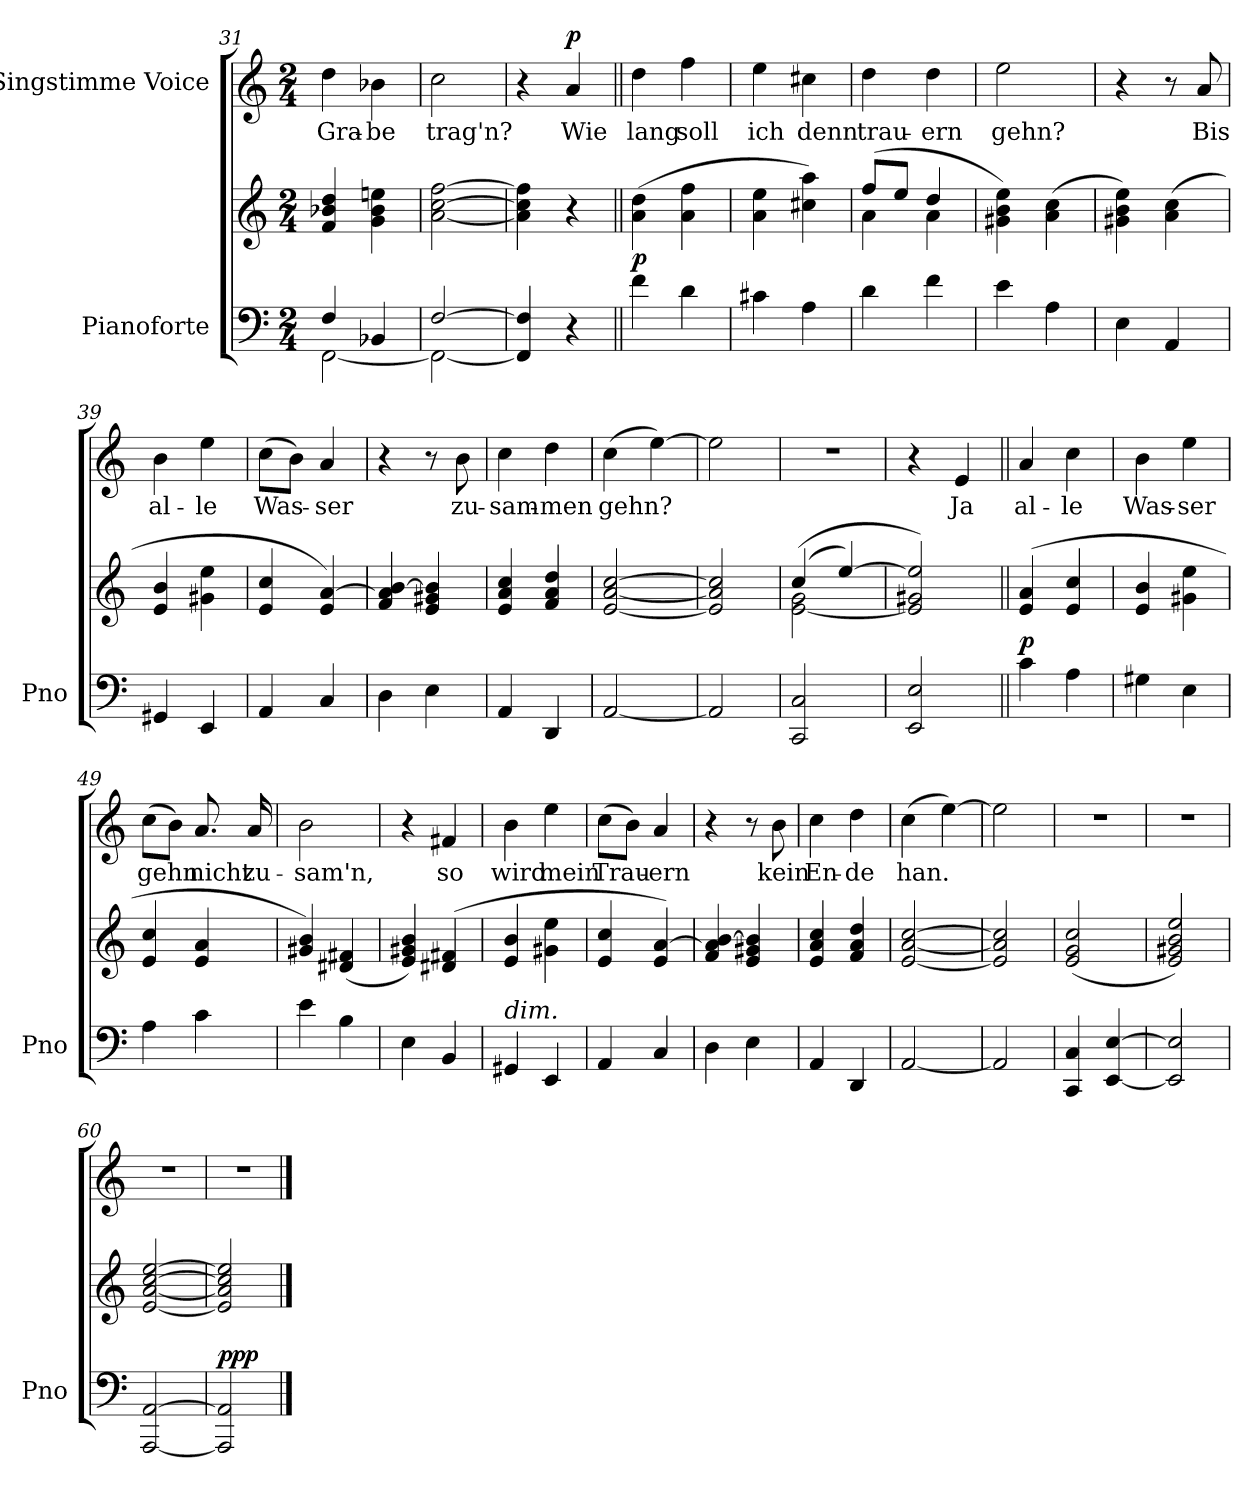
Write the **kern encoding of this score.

**kern	**kern	**dynam	**kern	**text	**dynam
*part2	*part2	*part2	*part1	*part1	*part1
*staff3	*staff2	*staff2/3	*staff1	*staff1	*staff1
*I"Pianoforte	*	*	*I"Singstimme Voice	*	*
*I'Pno	*	*	*	*	*
*clefF4	*clefG2	*	*clefG2	*	*
*k[]	*k[]	*	*k[]	*	*
*M2/4	*M2/4	*	*M2/4	*	*
=31	=31	=31	=31	=31	=31
*^	*	*	*	*	*
!	!	!	!	!	!LO:LY:b	!
4F/	[2FF\	4f/ 4b-X/ 4dd/	.	4dd\	Gra-	.
!	!	!	!	!	!LO:LY:b	!
4BB-X/	.	4g\ 4b-\ 4een\	.	4b-X\	-be	.
=32	=32	=32	=32	=32	=32	=32
!	!	!	!	!	!LO:LY:b	!
[2F/	2FF\_	[2a\ [2cc\ [2ff\	.	2cc\	trag'n?	.
*v	*v	*	*	*	*	*
=33	=33	=33	=33	=33	=33
4FF/] 4F/]	4a\] 4cc\] 4ff\]	.	4r	.	.
!	!	!	!	!LO:LY:b	!LO:DY:a
4r	4r	.	4a/	Wie	p
=34||	=34||	=34||	=34||	=34||	=34||
!	!	!LO:DY:a=2	!	!LO:LY:b	!
4f\	(>4a\ 4dd\	p	4dd\	lang	.
!	!	!	!	!LO:LY:b	!
4d\	4a\ 4ff\	.	4ff\	soll	.
=35	=35	=35	=35	=35	=35
!	!	!	!	!LO:LY:b	!
4c#X\	4a\ 4ee\	.	4ee\	ich	.
!	!	!	!	!LO:LY:b	!
4A\	4cc#X\ 4aa\)	.	4cc#X\	denn	.
!!LO:LB:g=z
=36	=36	=36	=36	=36	=36
*	*^	*	*	*	*
!	!	!	!	!	!LO:LY:b	!
4d\	(>8ff/L	4a\	.	4dd\	trau-	.
.	8ee/J	.	.	.	.	.
!	!	!	!	!	!LO:LY:b	!
4f\	4dd/	4a\	.	4dd\	-ern	.
=37	=37	=37	=37	=37	=37	=37
!	!	!	!	!	!LO:LY:b	!
*	*v	*v	*	*	*	*
4e\	4g#X\ 4b\ 4ee\)	.	2ee\	gehn?	.
4A\	(>4a\ 4cc\	.	.	.	.
=38	=38	=38	=38	=38	=38
4E\	4g#X\ 4b\ 4ee\)	.	4r	.	.
4AA/	(>4a\ 4cc\	.	8r	.	.
!	!	!	!	!LO:LY:b	!
.	.	.	8a/	Bis	.
=39	=39	=39	=39	=39	=39
!	!	!	!	!LO:LY:b	!
4GG#X/	4e/ 4b/	.	4b\	al-	.
!	!	!	!	!LO:LY:b	!
4EE/	4g#X\ 4ee\	.	4ee\	-le	.
=40	=40	=40	=40	=40	=40
!	!	!	!	!LO:LY:b	!
4AA/	4e/ 4cc/	.	(>8cc\L	Was-	.
.	.	.	8b\J)	.	.
!	!	!	!	!LO:LY:b	!
4C/	4e/ [4a/)	.	4a/	-ser	.
=41	=41	=41	=41	=41	=41
4D\	4f/ 4a/] [4b/	.	4r	.	.
4E\	4e/ 4g#X/ 4b/]	.	8r	.	.
!	!	!	!	!LO:LY:b	!
.	.	.	8b\	zu-	.
=42	=42	=42	=42	=42	=42
!	!	!	!	!LO:LY:b	!
4AA/	4e/ 4a/ 4cc/	.	4cc\	-sam-	.
!	!	!	!	!LO:LY:b	!
4DD/	4f/ 4a/ 4dd/	.	4dd\	-men	.
!!LO:LB:g=z
=43	=43	=43	=43	=43	=43
!	!	!	!	!LO:LY:b	!
[2AA/	[2e/ [2a/ [2cc/	.	(>4cc\	gehn?	.
.	.	.	[4ee\)	.	.
=44	=44	=44	=44	=44	=44
2AA/]	2e/] 2a/] 2cc/]	.	2ee\]	.	.
=45	=45	=45	=45	=45	=45
*	*^	*	*	*	*
2CC/ 2C/	(>4cc/	(<[2e\ 2g\	.	2r	.	.
.	[4ee/)	.	.	.	.	.
=46	=46	=46	=46	=46	=46	=46
2EE/ 2E/	2ryy	2e/] 2g#X/ 2ee/])	.	4r	.	.
!	!	!	!	!	!LO:LY:b	!
.	.	.	.	4e/	Ja	.
*	*v	*v	*	*	*	*
=47||	=47||	=47||	=47||	=47||	=47||
!	!	!LO:DY:a=2	!	!LO:LY:b	!
4c\	(>4e/ 4a/	p	4a/	al-	.
!	!	!	!	!LO:LY:b	!
4A\	4e/ 4cc/	.	4cc\	-le	.
=48	=48	=48	=48	=48	=48
!	!	!	!	!LO:LY:b	!
4G#X\	4e/ 4b/	.	4b\	Was-	.
!	!	!	!	!LO:LY:b	!
4E\	4g#X\ 4ee\	.	4ee\	-ser	.
=49	=49	=49	=49	=49	=49
!	!	!	!	!LO:LY:b	!
4A\	4e/ 4cc/	.	(>8cc\L	gehn	.
.	.	.	8b\J)	.	.
!	!	!	!	!LO:LY:b	!
4c\	4e/ 4a/	.	8.a/	nicht	.
!	!	!	!	!LO:LY:b	!
.	.	.	16a/	zu-	.
=50	=50	=50	=50	=50	=50
!	!	!	!	!LO:LY:b	!
4e\	4g#X/ 4b/)	.	2b\	-sam'n,	.
4B\	(<4d#X/ 4f#X/	.	.	.	.
=51	=51	=51	=51	=51	=51
4E\	4e/ 4g#X/ 4b/)	.	4r	.	.
!	!	!	!	!LO:LY:b	!
4BB/	(>4d#X/ 4f#X/	.	4f#X/	so	.
!!LO:LB:g=z
=52	=52	=52	=52	=52	=52
!LO:TX:a:i:t=dim.	!	!	!	!	!
!	!	!	!	!LO:LY:b	!
4GG#X/	4e/ 4b/	.	4b\	wird	.
!	!	!	!	!LO:LY:b	!
4EE/	4g#X\ 4ee\	.	4ee\	mein	.
=53	=53	=53	=53	=53	=53
!	!	!	!	!LO:LY:b	!
4AA/	4e/ 4cc/	.	(>8cc\L	Trau-	.
.	.	.	8b\J)	.	.
!	!	!	!	!LO:LY:b	!
4C/	4e/ [4a/)	.	4a/	-ern	.
=54	=54	=54	=54	=54	=54
4D\	4f/ 4a/] [4b/	.	4r	.	.
4E\	4e/ 4g#X/ 4b/]	.	8r	.	.
!	!	!	!	!LO:LY:b	!
.	.	.	8b\	kein	.
=55	=55	=55	=55	=55	=55
!	!	!	!	!LO:LY:b	!
4AA/	4e/ 4a/ 4cc/	.	4cc\	En-	.
!	!	!	!	!LO:LY:b	!
4DD/	4f/ 4a/ 4dd/	.	4dd\	-de	.
=56	=56	=56	=56	=56	=56
!	!	!	!	!LO:LY:b	!
[2AA/	[2e/ [2a/ [2cc/	.	(>4cc\	han.	.
.	.	.	[4ee\)	.	.
=57	=57	=57	=57	=57	=57
2AA/]	2e/] 2a/] 2cc/]	.	2ee\]	.	.
=58	=58	=58	=58	=58	=58
4CC/ 4C/	(>2e/ 2g/ 2cc/	.	2r	.	.
[4EE/ [4E/	.	.	.	.	.
=59	=59	=59	=59	=59	=59
2EE/] 2E/]	2e/ 2g#X/ 2b/ 2ee/)	.	2r	.	.
=60	=60	=60	=60	=60	=60
[2AAA/ [2AA/	[2e/ [2a/ [2cc/ [2ee/	.	2r	.	.
=61	=61	=61	=61	=61	=61
!	!	!LO:DY:a=2	!	!	!
2AAA/] 2AA/]	2e/] 2a/] 2cc/] 2ee/]	ppp	2r	.	.
==	==	==	==	==	==
*-	*-	*-	*-	*-	*-
